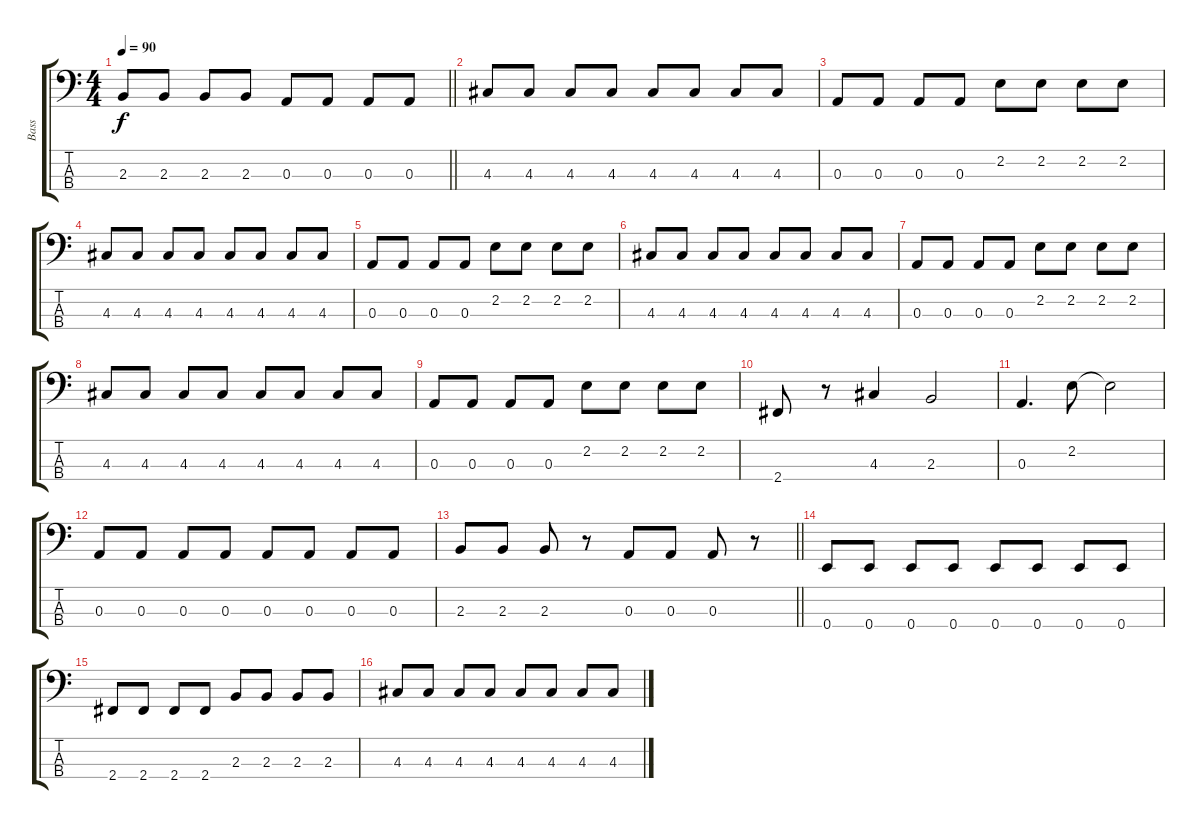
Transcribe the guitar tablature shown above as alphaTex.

\track ("Bass" "Bass") {instrument electricbassfinger}
\staff {score tabs}
\tuning (G2 D2 A1 E1) {hide}
\ts (4 4)
\tempo 90
\clef f4
\barLineRight lightlight
\ks c
2.3.8{dy f} 2.3.8 2.3.8 2.3.8 0.3.8 0.3.8 0.3.8 0.3.8 |
4.3.8 4.3.8 4.3.8 4.3.8 4.3.8 4.3.8 4.3.8 4.3.8 |
0.3.8 0.3.8 0.3.8 0.3.8 2.2.8 2.2.8 2.2.8 2.2.8 |
4.3.8 4.3.8 4.3.8 4.3.8 4.3.8 4.3.8 4.3.8 4.3.8 |
0.3.8 0.3.8 0.3.8 0.3.8 2.2.8 2.2.8 2.2.8 2.2.8 |
4.3.8 4.3.8 4.3.8 4.3.8 4.3.8 4.3.8 4.3.8 4.3.8 |
0.3.8 0.3.8 0.3.8 0.3.8 2.2.8 2.2.8 2.2.8 2.2.8 |
4.3.8 4.3.8 4.3.8 4.3.8 4.3.8 4.3.8 4.3.8 4.3.8 |
0.3.8 0.3.8 0.3.8 0.3.8 2.2.8 2.2.8 2.2.8 2.2.8 |
2.4.8 r.8 4.3.4 2.3.2 |
0.3.4{d} 2.2.8 2.2{t}.2 |
0.3.8 0.3.8 0.3.8 0.3.8 0.3.8 0.3.8 0.3.8 0.3.8 |
\barLineRight lightlight
2.3.8 2.3.8 2.3.8 r.8 0.3.8 0.3.8 0.3.8 r.8 |
0.4.8 0.4.8 0.4.8 0.4.8 0.4.8 0.4.8 0.4.8 0.4.8 |
2.4.8 2.4.8 2.4.8 2.4.8 2.3.8 2.3.8 2.3.8 2.3.8 |
4.3.8 4.3.8 4.3.8 4.3.8 4.3.8 4.3.8 4.3.8 4.3.8
